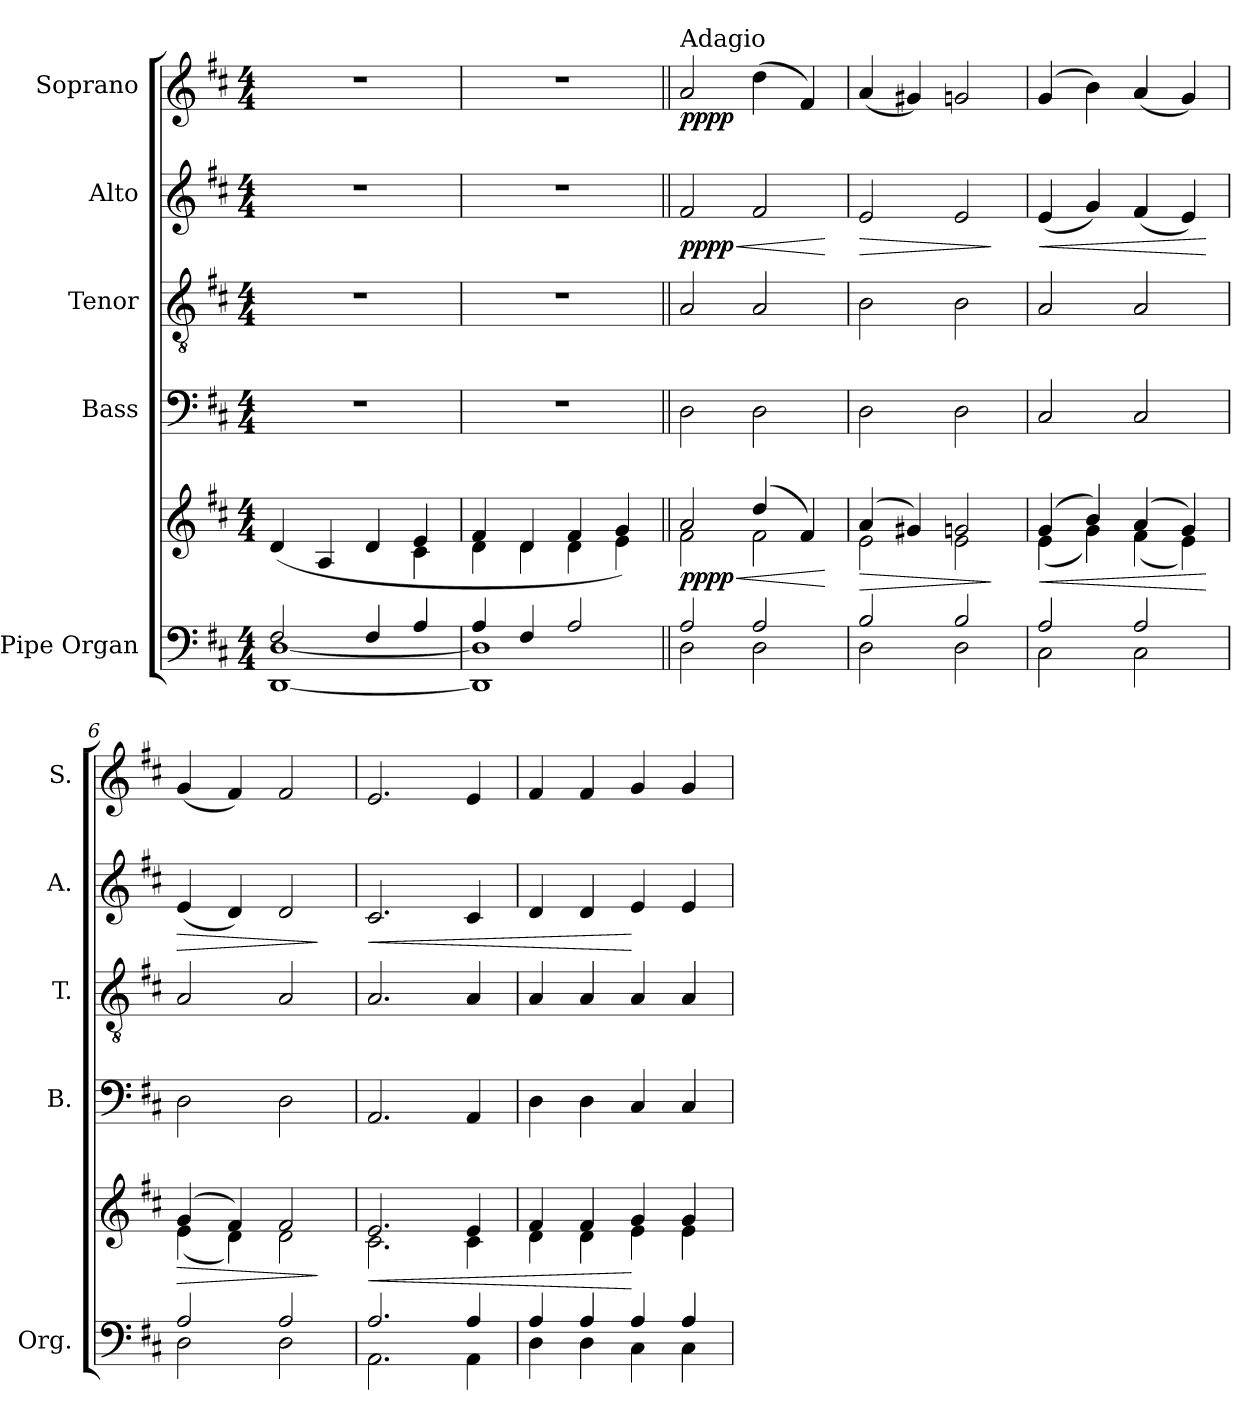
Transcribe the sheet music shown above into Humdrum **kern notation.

**kern	**kern	**dynam	**kern	**kern	**kern	**dynam	**kern	**dynam
*part5	*part5	*part5	*part4	*part3	*part2	*part2	*part1	*part1
*staff6	*staff5	*staff5/6	*staff4	*staff3	*staff2	*staff2	*staff1	*staff1
*I"Pipe Organ	*	*	*I"Bass	*I"Tenor	*I"Alto	*	*I"Soprano	*
*I'Org.	*	*	*I'B.	*I'T.	*I'A.	*	*I'S.	*
*clefF4	*clefG2	*	*clefF4	*clefGv2	*clefG2	*	*clefG2	*
*k[f#c#]	*k[f#c#]	*	*k[f#c#]	*k[f#c#]	*k[f#c#]	*	*k[f#c#]	*
*M4/4	*M4/4	*	*M4/4	*M4/4	*M4/4	*	*M4/4	*
=1	=1	=1	=1	=1	=1	=1	=1	=1
*^	*^	*	*	*	*	*	*	*
2F#/	[1DD [1D	(>4d/	2.ryy	.	1r	1r	1r	.	1r	.
.	.	4A/	.	.	.	.	.	.	.	.
4F#/	.	4d/	.	.	.	.	.	.	.	.
4A/	.	4e/	4c#\	.	.	.	.	.	.	.
=2	=2	=2	=2	=2	=2	=2	=2	=2	=2	=2
4A/	1DD] 1D]	4f#/	4d\	.	1r	1r	1r	.	1r	.
4F#/	.	4d/	4d\	.	.	.	.	.	.	.
2A/	.	4f#/	4d\	.	.	.	.	.	.	.
.	.	4g/)	4e\	.	.	.	.	.	.	.
=3||	=3||	=3||	=3||	=3||	=3||	=3||	=3||	=3||	=3||	=3||
*	*	*	*	*	*	*	*	*	*MM80	*
!	!	!	!	!	!	!	!	!	!LO:TX:a:t=Adagio	!
!	!	!	!	!LO:HP:b	!	!	!	!LO:HP:b	!	!
!	!	!	!	!LO:DY:n=1:b	!	!	!	!	!	!
!	!	!	!	!LO:DY:n=2:b	!	!	!	!LO:DY:n=1:b	!	!
!	!	!	!	!	!	!	!	!LO:DY:n=2:b	!	!LO:DY:b
!	!	!	!	!	!	!	!	!	!	!LO:DY:n=1:b
2A/	2D\	2a/	2f#\	< pp pp	2D\	2A/	2f#/	< pp pp	2a/	pp pp
2A/	2D\	(>4dd/	2f#\	.	2D\	2A/	2f#/	.	(>4dd\	.
.	.	4f#/)	.	.	.	.	.	.	4f#/)	.
*v	*v	*	*	*	*	*	*	*	*	*
*	*v	*v	*	*	*	*	*	*	*
.	.	[	.	.	.	[	.	.
=4	=4	=4	=4	=4	=4	=4	=4	=4
*^	*	*	*	*	*	*	*	*
!	!	!	!LO:HP:b	!	!	!	!LO:HP:b	!	!
*	*	*^	*	*	*	*	*	*	*
2B/	2D\	(>4a/	2e\	>	2D\	2B\	2e/	>	(<4a/	.
.	.	4g#X/)	.	.	.	.	.	.	4g#X/)	.
2B/	2D\	2gn/	2e\	.	2D\	2B\	2e/	.	2gn/	.
*v	*v	*	*	*	*	*	*	*	*	*
*	*v	*v	*	*	*	*	*	*	*
.	.	]	.	.	.	]	.	.
=5	=5	=5	=5	=5	=5	=5	=5	=5
*^	*	*	*	*	*	*	*	*
!	!	!	!LO:HP:b	!	!	!	!LO:HP:b	!	!
*	*	*^	*	*	*	*	*	*	*
2A/	2C#\	(>4g/	(<4e\	<	2C#/	2A/	(<4e/	<	(>4g/	.
.	.	4b/)	4g\)	.	.	.	4g/)	.	4b\)	.
2A/	2C#\	(>4a/	(<4f#\	.	2C#/	2A/	(<4f#/	.	(<4a/	.
.	.	4g/)	4e\)	.	.	.	4e/)	.	4g/)	.
*v	*v	*	*	*	*	*	*	*	*	*
*	*v	*v	*	*	*	*	*	*	*
.	.	[	.	.	.	[	.	.
=6	=6	=6	=6	=6	=6	=6	=6	=6
*^	*	*	*	*	*	*	*	*
!	!	!	!LO:HP:b	!	!	!	!LO:HP:b	!	!
*	*	*^	*	*	*	*	*	*	*
2A/	2D\	(>4g/	(<4e\	>	2D\	2A/	(<4e/	>	(<4g/	.
.	.	4f#/)	4d\)	.	.	.	4d/)	.	4f#/)	.
2A/	2D\	2f#/	2d\	.	2D\	2A/	2d/	.	2f#/	.
*v	*v	*	*	*	*	*	*	*	*	*
*	*v	*v	*	*	*	*	*	*	*
.	.	]	.	.	.	]	.	.
=7	=7	=7	=7	=7	=7	=7	=7	=7
*^	*	*	*	*	*	*	*	*
!	!	!	!LO:HP:b	!	!	!	!LO:HP:b	!	!
*	*	*^	*	*	*	*	*	*	*
2.A/	2.AA\	2.e/	2.c#\	<	2.AA/	2.A/	2.c#/	<	2.e/	.
4A/	4AA\	4e/	4c#\	.	4AA/	4A/	4c#/	.	4e/	.
=8	=8	=8	=8	=8	=8	=8	=8	=8	=8	=8
4A/	4D\	4f#/	4d\	.	4D\	4A/	4d/	.	4f#/	.
4A/	4D\	4f#/	4d\	.	4D\	4A/	4d/	.	4f#/	.
4A/	4C#\	4g/	4e\	[	4C#/	4A/	4e/	[	4g/	.
4A/	4C#\	4g/	4e\	.	4C#/	4A/	4e/	.	4g/	.
*v	*v	*	*	*	*	*	*	*	*	*
*	*v	*v	*	*	*	*	*	*	*
=	=	=	=	=	=	=	=	=
*-	*-	*-	*-	*-	*-	*-	*-	*-
